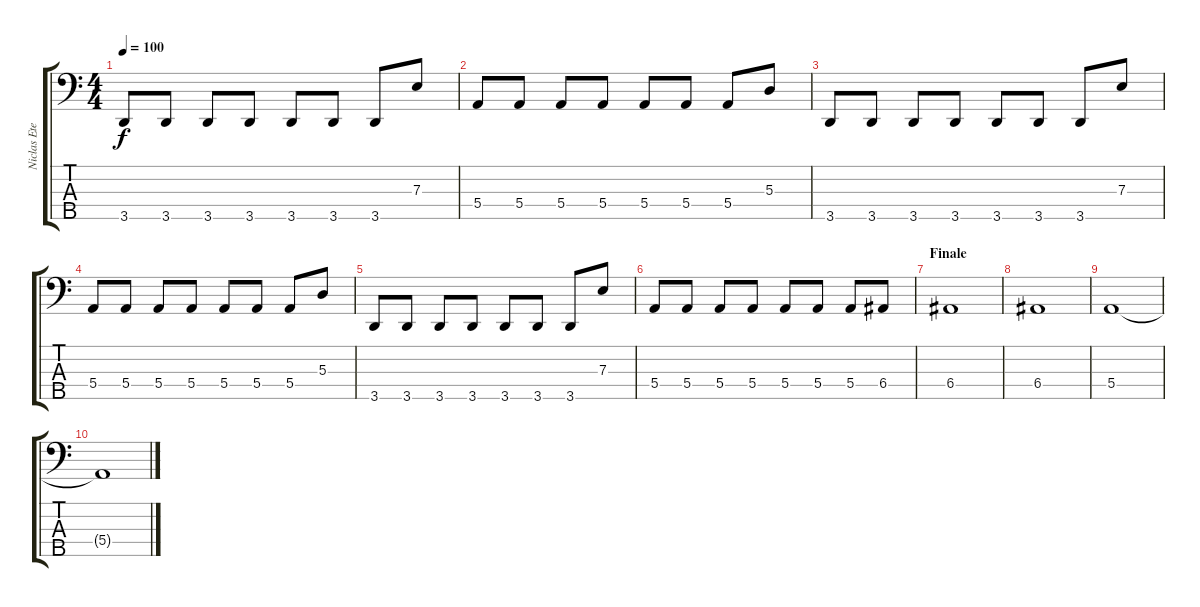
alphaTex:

\track ("Niclas Etelavuori (Amorphis)" "Niclas Ete") {instrument electricbassfinger}
\staff {score tabs}
\tuning (G2 D2 A1 E1 B0) {hide}
\ts (4 4)
\tempo 100
\clef f4
\ks c
3.5.8{dy f} 3.5.8 3.5.8 3.5.8 3.5.8 3.5.8 3.5.8 7.3.8 |
5.4.8 5.4.8 5.4.8 5.4.8 5.4.8 5.4.8 5.4.8 5.3.8 |
3.5.8 3.5.8 3.5.8 3.5.8 3.5.8 3.5.8 3.5.8 7.3.8 |
5.4.8 5.4.8 5.4.8 5.4.8 5.4.8 5.4.8 5.4.8 5.3.8 |
3.5.8 3.5.8 3.5.8 3.5.8 3.5.8 3.5.8 3.5.8 7.3.8 |
5.4.8 5.4.8 5.4.8 5.4.8 5.4.8 5.4.8 5.4.8 6.4.8 |
\section ("" "Finale")
6.4.1 |
6.4.1 |
5.4.1{volume 4} |
5.4{t}.1
